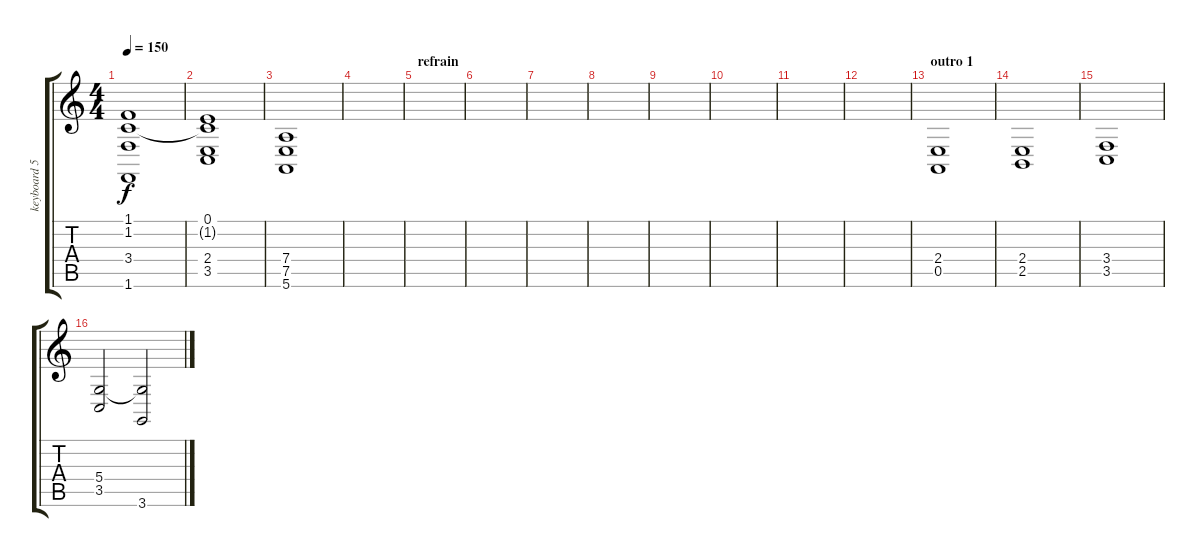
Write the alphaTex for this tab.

\track ("keyboard 5" "keyboard 5") {instrument choiraahs}
\staff {score tabs}
\tuning (E4 B3 G3 D3 A2 E2) {hide}
\ts (4 4)
\tempo 150
\clef g2
\ks c
(1.1 1.2{t} 3.4 1.6).1{dy f} |
(0.1 1.2{t} 2.4 3.5).1 |
(7.4 7.5 5.6).1 |
|
\section ("" "refrain")
|
|
|
|
|
|
|
|
\section ("" "outro 1")
(2.4 0.5).1 |
(2.4 2.5).1 |
(3.4 3.5).1 |
(5.4 3.5).2 (5.4{t} 3.6).2
